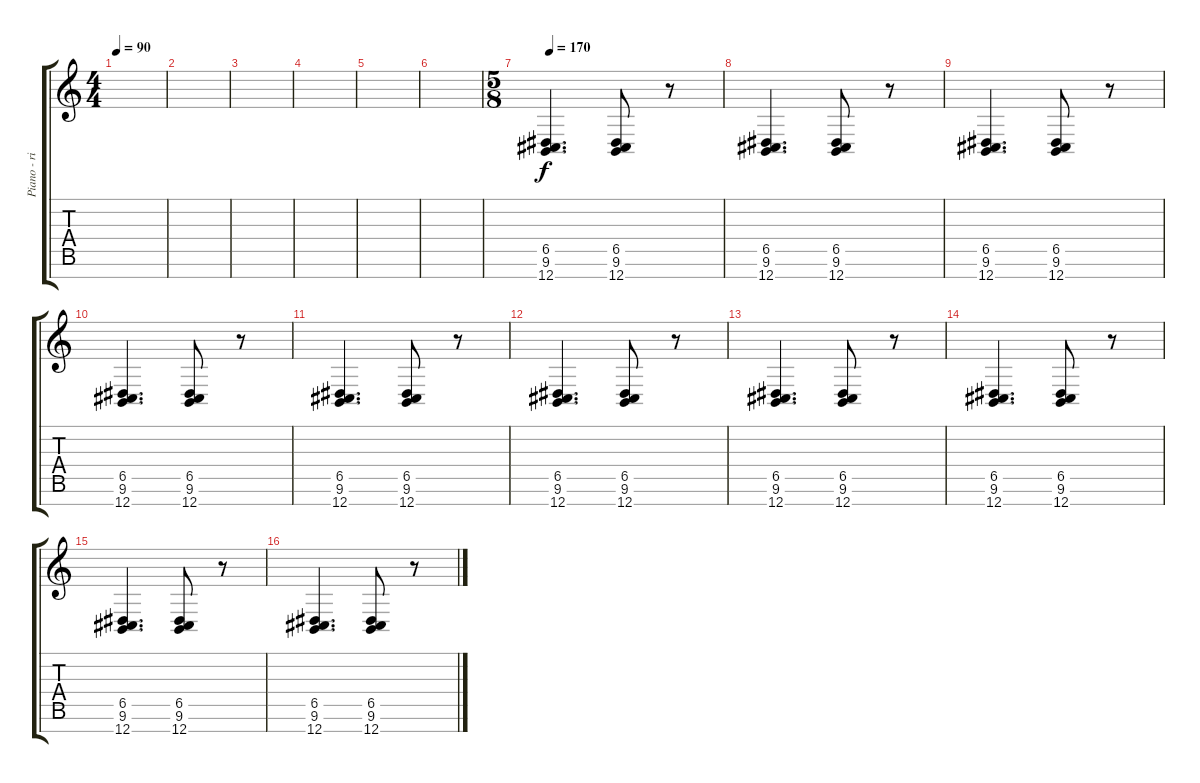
\track ("Piano - right" "Piano - ri") {instrument brightacousticpiano}
\staff {score tabs}
\tuning (E4 B3 G3 D3 A2 E2 B1) {hide}
\ts (4 4)
\tempo 90
\clef g2
\ks c
|
|
|
|
|
|
\ts (5 8)
\tempo 170
(6.5 9.6 12.7).4{d} (6.5 9.6 12.7).8 r.8 |
(6.5 9.6 12.7).4{d} (6.5 9.6 12.7).8 r.8 |
(6.5 9.6 12.7).4{d} (6.5 9.6 12.7).8 r.8 |
(6.5 9.6 12.7).4{d} (6.5 9.6 12.7).8 r.8 |
(6.5 9.6 12.7).4{d} (6.5 9.6 12.7).8 r.8 |
(6.5 9.6 12.7).4{d} (6.5 9.6 12.7).8 r.8 |
(6.5 9.6 12.7).4{d} (6.5 9.6 12.7).8 r.8 |
(6.5 9.6 12.7).4{d} (6.5 9.6 12.7).8 r.8 |
(6.5 9.6 12.7).4{d} (6.5 9.6 12.7).8 r.8 |
(6.5 9.6 12.7).4{d} (6.5 9.6 12.7).8 r.8
